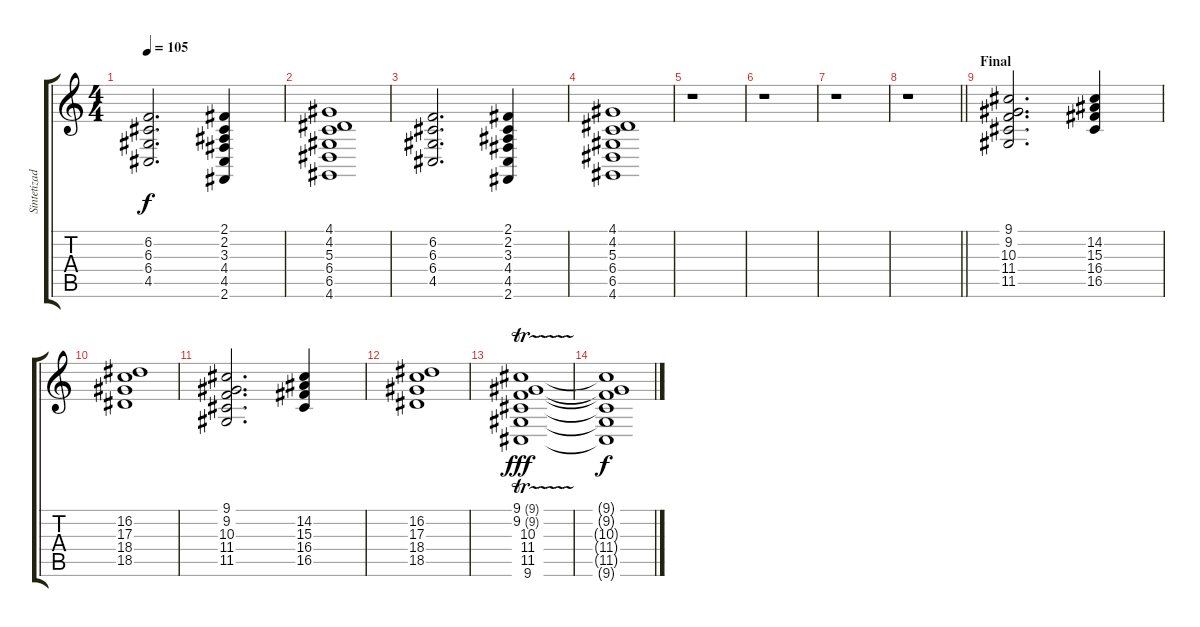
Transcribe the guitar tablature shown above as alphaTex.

\track ("Sintetizador" "Sintetizad") {instrument stringensemble1}
\staff {score tabs}
\tuning (E4 B3 G3 D3 A2 E2) {hide}
\ts (4 4)
\tempo 105
\clef g2
\ks c
(6.2 6.3 6.4 4.5).2{d dy f} (2.1 2.2 3.3 4.4 4.5 2.6).4 |
(4.1 4.2 5.3 6.4 6.5 4.6).1 |
(6.2 6.3 6.4 4.5).2{d} (2.1 2.2 3.3 4.4 4.5 2.6).4 |
(4.1 4.2 5.3 6.4 6.5 4.6).1 |
r.1 |
r.1 |
r.1 |
\barLineRight lightlight
r.1 |
\section ("" "Final")
(9.1 9.2 10.3 11.4 11.5).2{d} (14.2 15.3 16.4 16.5).4 |
(16.2 17.3 18.4 18.5).1 |
(9.1 9.2 10.3 11.4 11.5).2{d} (14.2 15.3 16.4 16.5).4 |
(16.2 17.3 18.4 18.5).1 |
(9.1{tr (9 64)} 9.2{tr (9 16)} 10.3 11.4 11.5 9.6).1{dy fff volume 16} |
(9.1{t} 9.2{t} 10.3{t} 11.4{t} 11.5{t} 9.6{t}).1{dy f}
